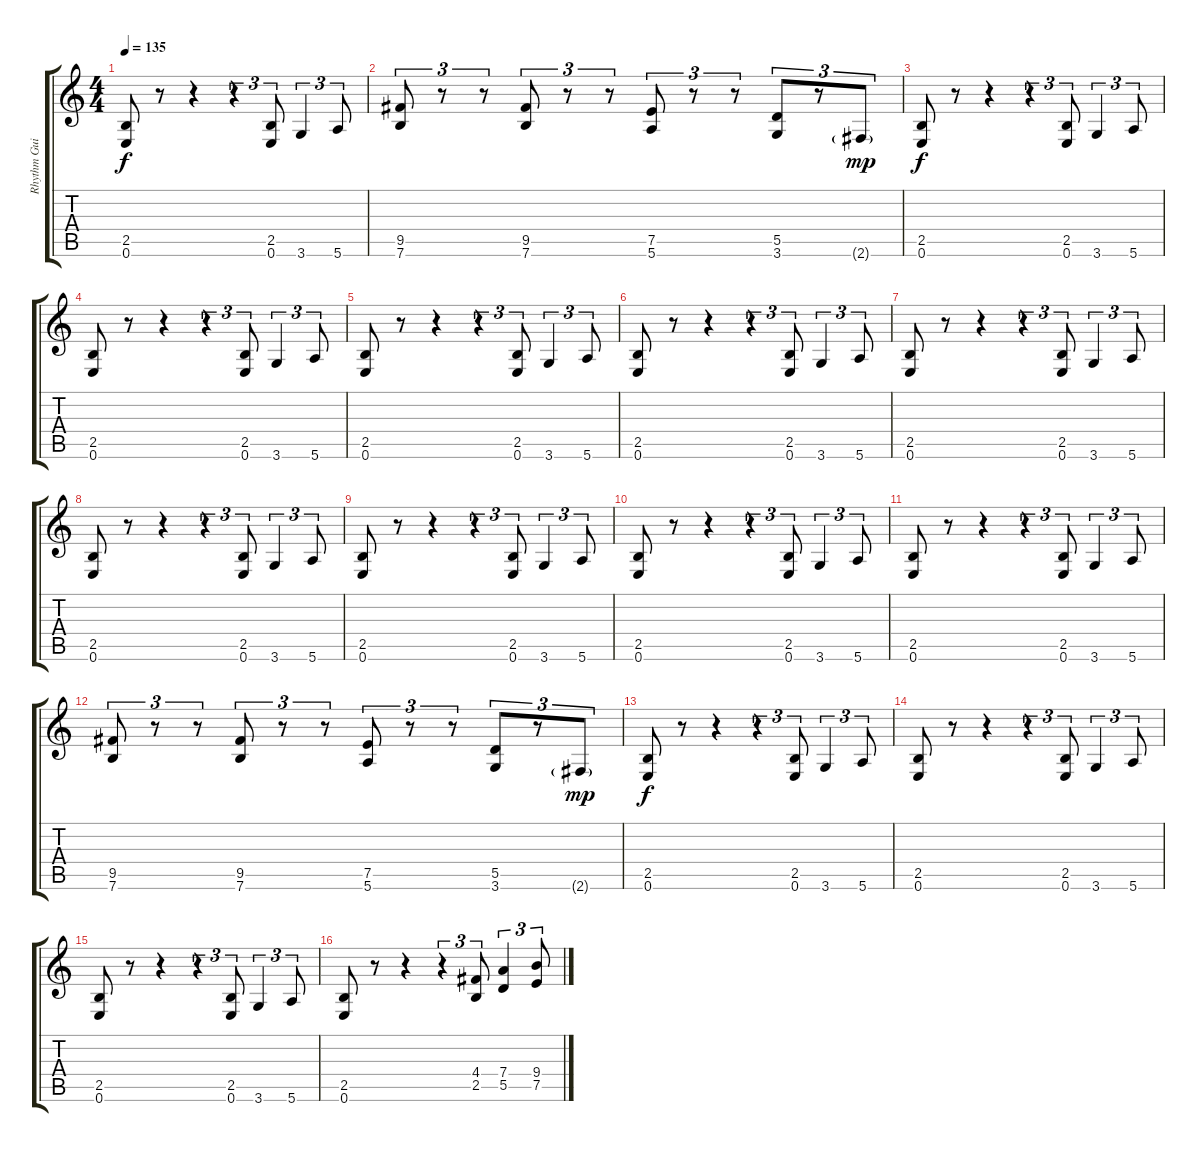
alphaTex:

\track ("Rhythm Guitar" "Rhythm Gui") {instrument overdrivenguitar}
\staff {score tabs}
\tuning (E4 B3 G3 D3 A2 E2) {hide}
\ts (4 4)
\tempo 135
\clef g2
\ks c
(2.5 0.6).8{dy f} r.8 r.4 r.4{tu (3 2)} (2.5 0.6).8{tu (3 2)} 3.6.4{tu (3 2)} 5.6.8{tu (3 2)} |
(9.5 7.6).8{tu (3 2)} r.8{tu (3 2)} r.8{tu (3 2)} (9.5 7.6).8{tu (3 2)} r.8{tu (3 2)} r.8{tu (3 2)} (7.5 5.6).8{tu (3 2)} r.8{tu (3 2)} r.8{tu (3 2)} (5.5 3.6).8{tu (3 2)} r.8{tu (3 2)} 2.6{g}.8{tu (3 2) dy mp} |
(2.5 0.6).8{dy f} r.8 r.4 r.4{tu (3 2)} (2.5 0.6).8{tu (3 2)} 3.6.4{tu (3 2)} 5.6.8{tu (3 2)} |
(2.5 0.6).8 r.8 r.4 r.4{tu (3 2)} (2.5 0.6).8{tu (3 2)} 3.6.4{tu (3 2)} 5.6.8{tu (3 2)} |
(2.5 0.6).8 r.8 r.4 r.4{tu (3 2)} (2.5 0.6).8{tu (3 2)} 3.6.4{tu (3 2)} 5.6.8{tu (3 2)} |
(2.5 0.6).8 r.8 r.4 r.4{tu (3 2)} (2.5 0.6).8{tu (3 2)} 3.6.4{tu (3 2)} 5.6.8{tu (3 2)} |
(2.5 0.6).8 r.8 r.4 r.4{tu (3 2)} (2.5 0.6).8{tu (3 2)} 3.6.4{tu (3 2)} 5.6.8{tu (3 2)} |
(2.5 0.6).8 r.8 r.4 r.4{tu (3 2)} (2.5 0.6).8{tu (3 2)} 3.6.4{tu (3 2)} 5.6.8{tu (3 2)} |
(2.5 0.6).8 r.8 r.4 r.4{tu (3 2)} (2.5 0.6).8{tu (3 2)} 3.6.4{tu (3 2)} 5.6.8{tu (3 2)} |
(2.5 0.6).8 r.8 r.4 r.4{tu (3 2)} (2.5 0.6).8{tu (3 2)} 3.6.4{tu (3 2)} 5.6.8{tu (3 2)} |
(2.5 0.6).8 r.8 r.4 r.4{tu (3 2)} (2.5 0.6).8{tu (3 2)} 3.6.4{tu (3 2)} 5.6.8{tu (3 2)} |
(9.5 7.6).8{tu (3 2)} r.8{tu (3 2)} r.8{tu (3 2)} (9.5 7.6).8{tu (3 2)} r.8{tu (3 2)} r.8{tu (3 2)} (7.5 5.6).8{tu (3 2)} r.8{tu (3 2)} r.8{tu (3 2)} (5.5 3.6).8{tu (3 2)} r.8{tu (3 2)} 2.6{g}.8{tu (3 2) dy mp} |
(2.5 0.6).8{dy f} r.8 r.4 r.4{tu (3 2)} (2.5 0.6).8{tu (3 2)} 3.6.4{tu (3 2)} 5.6.8{tu (3 2)} |
(2.5 0.6).8 r.8 r.4 r.4{tu (3 2)} (2.5 0.6).8{tu (3 2)} 3.6.4{tu (3 2)} 5.6.8{tu (3 2)} |
(2.5 0.6).8 r.8 r.4 r.4{tu (3 2)} (2.5 0.6).8{tu (3 2)} 3.6.4{tu (3 2)} 5.6.8{tu (3 2)} |
(2.5 0.6).8 r.8 r.4 r.4{tu (3 2)} (4.4 2.5).8{tu (3 2)} (7.4 5.5).4{tu (3 2)} (9.4 7.5).8{tu (3 2)}
